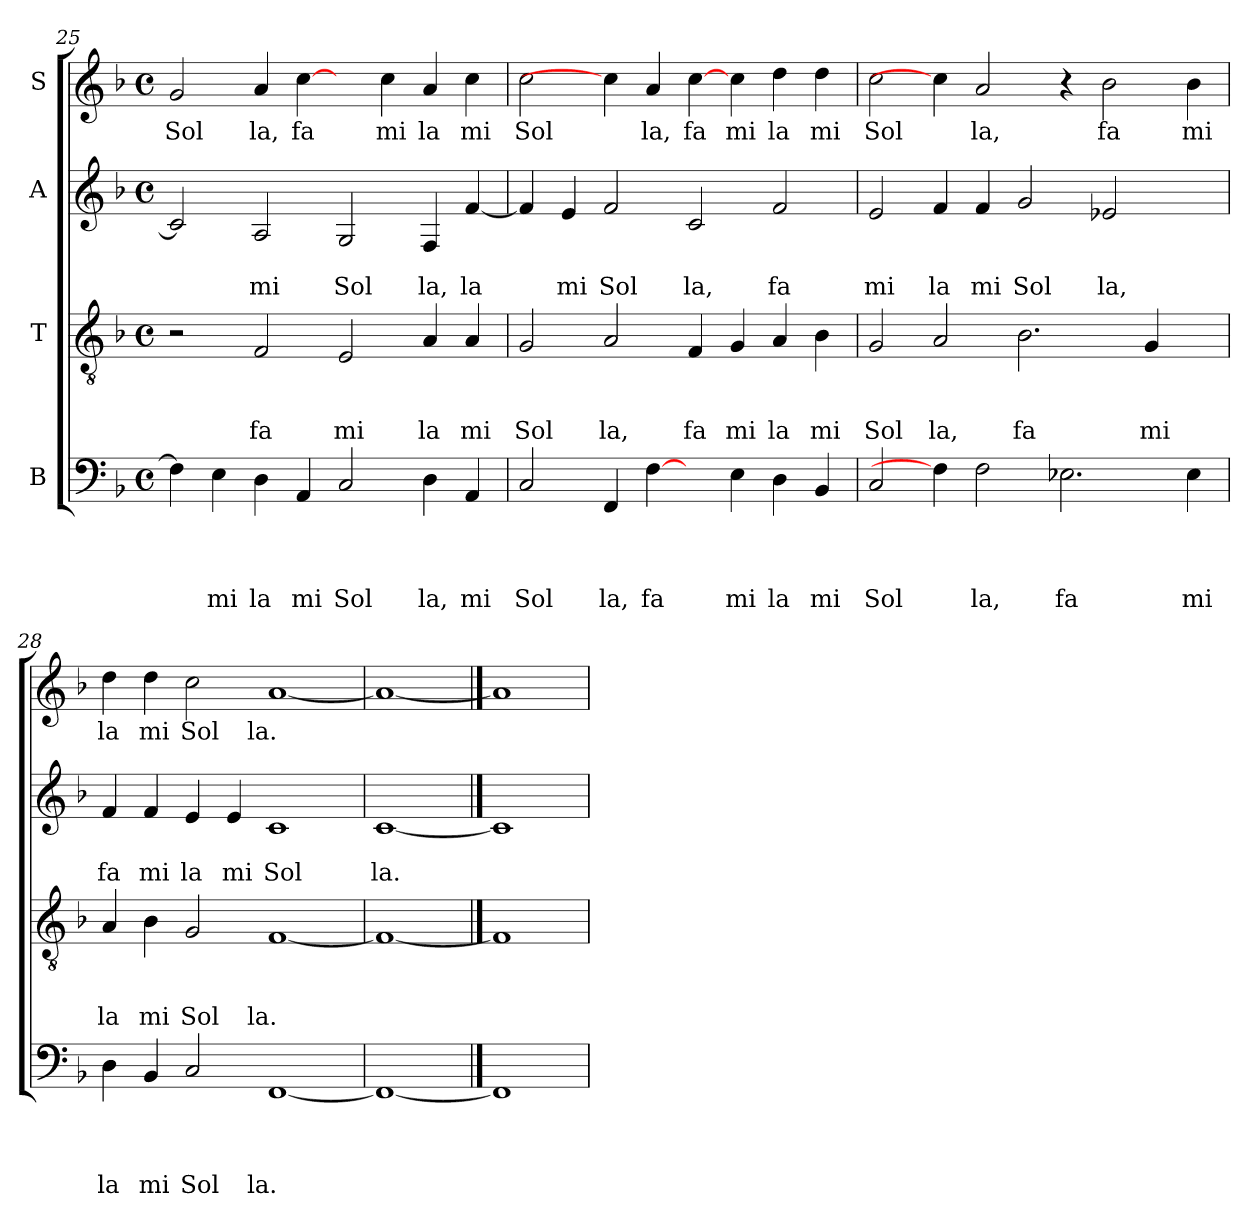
**kern	**text	**text	**text	**text	**kern	**text	**text	**text	**kern	**text	**text	**kern	**text
*part4	*part4	*part4	*part4	*part4	*part3	*part3	*part3	*part3	*part2	*part2	*part2	*part1	*part1
*staff4	*staff4	*staff4	*staff4	*staff4	*staff3	*staff3	*staff3	*staff3	*staff2	*staff2	*staff2	*staff1	*staff1
*I"B	*	*	*	*	*I"T	*	*	*	*I"A	*	*	*I"S	*
!!LO:LB:g=z
*clefF4	*	*	*	*	*clefGv2	*	*	*	*clefG2	*	*	*clefG2	*
*k[b-]	*	*	*	*	*k[b-]	*	*	*	*k[b-]	*	*	*k[b-]	*
*F:	*	*	*	*	*F:	*	*	*	*F:	*	*	*F:	*
*M4/4	*	*	*	*	*M4/4	*	*	*	*M4/4	*	*	*M4/4	*
*met(c)	*	*	*	*	*met(c)	*	*	*	*met(c)	*	*	*met(c)	*
=25	=25	=25	=25	=25	=25	=25	=25	=25	=25	=25	=25	=25	=25
!	!	!	!	!	!	!	!	!	!	!	!	!	!LO:LY:b
4F\]	.	.	.	.	2r	.	.	.	2c/]	.	.	2g/	Sol
!	!	!	!	!LO:LY:b	!	!	!	!	!	!	!	!	!
4E\	.	.	.	mi	.	.	.	.	.	.	.	.	.
!	!	!	!	!LO:LY:b	!	!	!	!LO:LY:b	!	!	!LO:LY:b	!	!LO:LY:b
4D\	.	.	.	la	2F/	.	.	fa	2A/	.	mi	4a/	la,
!	!	!	!	!LO:LY:b	!	!	!	!	!	!	!	!	!LO:LY:b
4AA/	.	.	.	mi	.	.	.	.	.	.	.	[4cc\	fa
!	!	!	!	!LO:LY:b	!	!	!	!LO:LY:b	!	!	!LO:LY:b	!	!
2C/	.	.	.	Sol	2E/	.	.	mi	2G/	.	Sol	4ryy	.
!	!	!	!	!	!	!	!	!	!	!	!	!	!LO:LY:b
.	.	.	.	.	.	.	.	.	.	.	.	4cc\	mi
!	!	!	!	!LO:LY:b	!	!	!	!LO:LY:b	!	!	!LO:LY:b	!	!LO:LY:b
4D\	.	.	.	la,	4A/	.	.	la	4F/	.	la,	4a/	la
!	!	!	!	!LO:LY:b	!	!	!	!LO:LY:b	!	!	!LO:LY:b	!	!LO:LY:b
4AA/	.	.	.	mi	4A/	.	.	mi	[<4f/	.	la	4cc\	mi
=26	=26	=26	=26	=26	=26	=26	=26	=26	=26	=26	=26	=26	=26
!	!	!	!	!LO:LY:b	!	!	!	!LO:LY:b	!	!	!	!	!LO:LY:b
2C/	.	.	.	Sol	2G/	.	.	Sol	4f/]	.	.	2cc\	Sol
!	!	!	!	!	!	!	!	!	!	!	!LO:LY:b	!	!
.	.	.	.	.	.	.	.	.	4e/	.	mi	.	.
!	!	!	!	!LO:LY:b	!	!	!	!LO:LY:b	!	!	!LO:LY:b	!	!
4FF/	.	.	.	la,	2A/	.	.	la,	2f/	.	Sol	4cc\]	.
!	!	!	!	!LO:LY:b	!	!	!	!	!	!	!	!	!LO:LY:b
[4F\	.	.	.	fa	.	.	.	.	.	.	.	4a/	la,
!	!	!	!	!	!	!	!	!LO:LY:b	!	!	!LO:LY:b	!	!LO:LY:b
4ryy	.	.	.	.	4F/	.	.	fa	2c/	.	la,	[4cc\	fa
!	!	!	!	!LO:LY:b	!	!	!	!LO:LY:b	!	!	!	!	!LO:LY:b
4E\	.	.	.	mi	4G/	.	.	mi	.	.	.	4cc\	mi
!	!	!	!	!LO:LY:b	!	!	!	!LO:LY:b	!	!	!LO:LY:b	!	!LO:LY:b
4D\	.	.	.	la	4A/	.	.	la	2f/	.	fa	4dd\	la
!	!	!	!	!LO:LY:b	!	!	!	!LO:LY:b	!	!	!	!	!LO:LY:b
4BB-/	.	.	.	mi	4B-\	.	.	mi	.	.	.	4dd\	mi
=27	=27	=27	=27	=27	=27	=27	=27	=27	=27	=27	=27	=27	=27
!	!	!	!	!LO:LY:b	!	!	!	!LO:LY:b	!	!	!LO:LY:b	!	!LO:LY:b
2C/	.	.	.	Sol	2G/	.	.	Sol	2e/	.	mi	2cc\	Sol
!	!	!	!	!	!	!	!	!LO:LY:b	!	!	!LO:LY:b	!	!
4F\]	.	.	.	.	2A/	.	.	la,	4f/	.	la	4cc\]	.
!	!	!	!	!LO:LY:b	!	!	!	!	!	!	!LO:LY:b	!	!LO:LY:b
2F\	.	.	.	la,	.	.	.	.	4f/	.	mi	2a/	la,
!	!	!	!	!	!	!	!	!LO:LY:b	!	!	!LO:LY:b	!	!
.	.	.	.	.	2.B-\	.	.	fa	2g/	.	Sol	.	.
!	!	!	!	!LO:LY:b	!	!	!	!	!	!	!	!	!
2.E-X\	.	.	.	fa	.	.	.	.	.	.	.	4r	.
!	!	!	!	!	!	!	!	!	!	!	!LO:LY:b	!	!LO:LY:b
.	.	.	.	.	.	.	.	.	2e-X/	.	la,	2b-\	fa
!	!	!	!	!	!	!	!	!LO:LY:b	!	!	!	!	!
.	.	.	.	.	4G/	.	.	mi	.	.	.	.	.
!	!	!	!	!LO:LY:b	!	!	!	!	!	!	!	!	!LO:LY:b
4E-\	.	.	.	mi	4ryy	.	.	.	4ryy	.	.	4b-\	mi
=28	=28	=28	=28	=28	=28	=28	=28	=28	=28	=28	=28	=28	=28
!	!	!	!	!LO:LY:b	!	!	!	!LO:LY:b	!	!	!LO:LY:b	!	!LO:LY:b
4D\	.	.	.	la	4A/	.	.	la	4f/	.	fa	4dd\	la
!	!	!	!	!LO:LY:b	!	!	!	!LO:LY:b	!	!	!LO:LY:b	!	!LO:LY:b
4BB-/	.	.	.	mi	4B-\	.	.	mi	4f/	.	mi	4dd\	mi
!	!	!	!	!LO:LY:b	!	!	!	!LO:LY:b	!	!	!LO:LY:b	!	!LO:LY:b
2C/	.	.	.	Sol	2G/	.	.	Sol	4e/	.	la	2cc\	Sol
!	!	!	!	!	!	!	!	!	!	!	!LO:LY:b	!	!
.	.	.	.	.	.	.	.	.	4e/	.	mi	.	.
!	!	!	!	!LO:LY:b	!	!	!	!LO:LY:b	!	!	!LO:LY:b	!	!LO:LY:b
[<1FF	.	.	.	la.	[<1F	.	.	la.	1c	.	Sol	[<1a	la.
=29	=29	=29	=29	=29	=29	=29	=29	=29	=29	=29	=29	=29	=29
!	!	!	!	!	!	!	!	!	!	!	!LO:LY:b	!	!
1FF_	.	.	.	.	1F_	.	.	.	[1c	.	la.	1a_	.
==30	==30	==30	==30	==30	==30	==30	==30	==30	==30	==30	==30	==30	==30
1FF]	.	.	.	.	1F]	.	.	.	1c]	.	.	1a]	.
=	=	=	=	=	=	=	=	=	=	=	=	=	=
*-	*-	*-	*-	*-	*-	*-	*-	*-	*-	*-	*-	*-	*-
